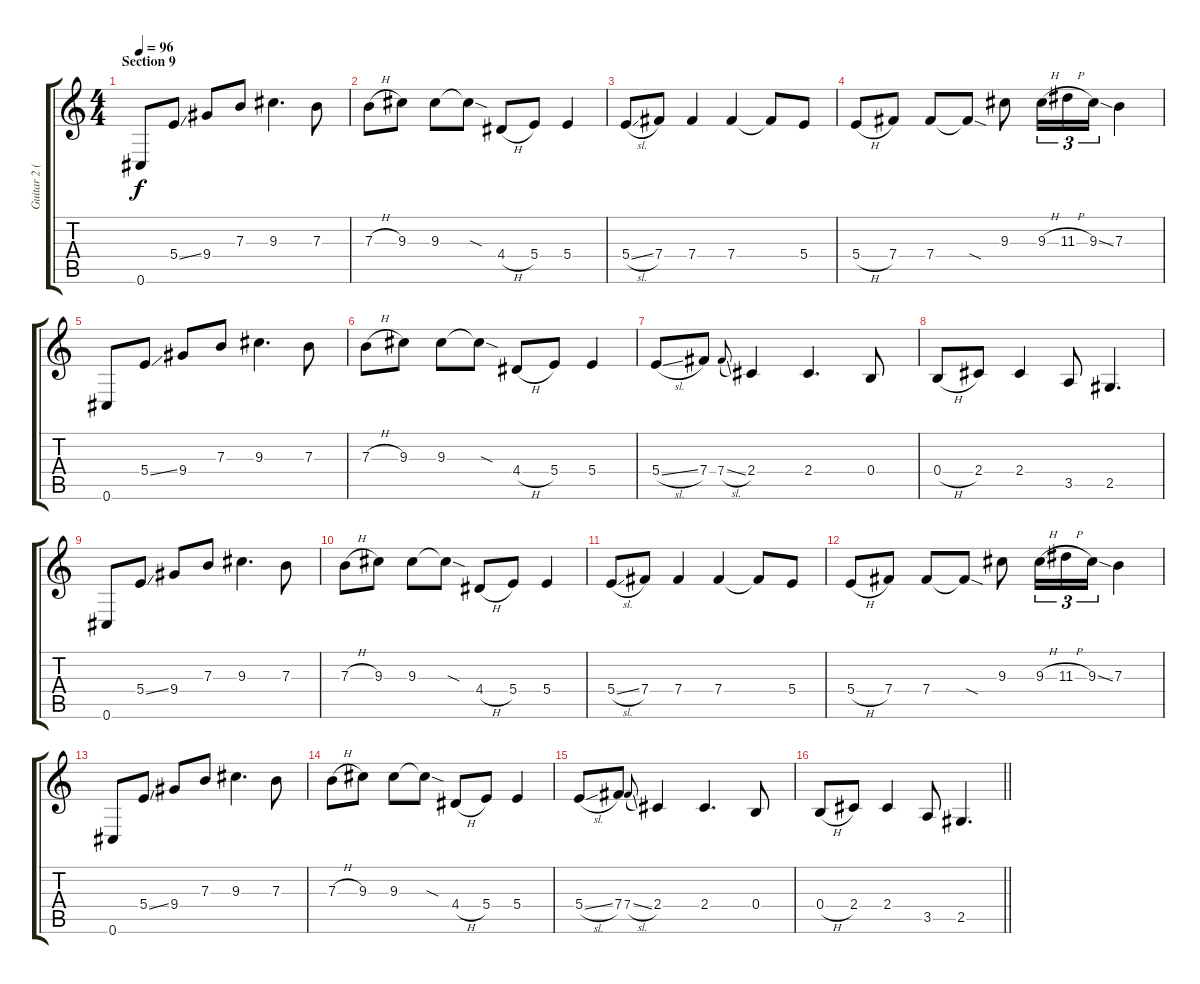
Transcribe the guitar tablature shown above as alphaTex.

\track ("Guitar 2 (Distortion)" "Guitar 2 (") {instrument distortionguitar}
\staff {score tabs}
\tuning (Db4 Ab3 E3 B2 Gb2 Db2) {hide}
\ts (4 4)
\section ("" "Section 9")
\tempo 96
\clef g2
\ks c
0.6.8{dy f} 5.4{ss}.8 9.4.8 7.3.8 9.3.4{d} 7.3.8 |
7.3{h}.8 9.3.8 9.3.8 9.3{sod t}.8 4.4{h}.8 5.4.8 5.4.4 |
5.4{sl}.8 7.4.8 7.4.4 7.4.4 7.4{t}.8 5.4.8 |
5.4{h}.8 7.4.8 7.4.8 7.4{sod t}.8 9.3.8 9.3{h}.16{tu (3 2)} 11.3{h}.16{tu (3 2)} 9.3{ss}.16{tu (3 2)} 7.3.4 |
0.6.8 5.4{ss}.8 9.4.8 7.3.8 9.3.4{d} 7.3.8 |
7.3{h}.8 9.3.8 9.3.8 9.3{sod t}.8 4.4{h}.8 5.4.8 5.4.4 |
5.4{sl}.8 7.4.8 7.4{sl}.8{gr onbeat} 2.4.4 2.4.4{d} 0.4.8 |
0.4{h}.8 2.4.8 2.4.4 3.5.8 2.5.4{d} |
0.6.8 5.4{ss}.8 9.4.8 7.3.8 9.3.4{d} 7.3.8 |
7.3{h}.8 9.3.8 9.3.8 9.3{sod t}.8 4.4{h}.8 5.4.8 5.4.4 |
5.4{sl}.8 7.4.8 7.4.4 7.4.4 7.4{t}.8 5.4.8 |
5.4{h}.8 7.4.8 7.4.8 7.4{sod t}.8 9.3.8 9.3{h}.16{tu (3 2)} 11.3{h}.16{tu (3 2)} 9.3{ss}.16{tu (3 2)} 7.3.4 |
0.6.8 5.4{ss}.8 9.4.8 7.3.8 9.3.4{d} 7.3.8 |
7.3{h}.8 9.3.8 9.3.8 9.3{sod t}.8 4.4{h}.8 5.4.8 5.4.4 |
5.4{sl}.8 7.4.8 7.4{sl}.8{gr onbeat} 2.4.4 2.4.4{d} 0.4.8 |
\barLineRight lightlight
0.4{h}.8 2.4.8 2.4.4 3.5.8 2.5.4{d}
